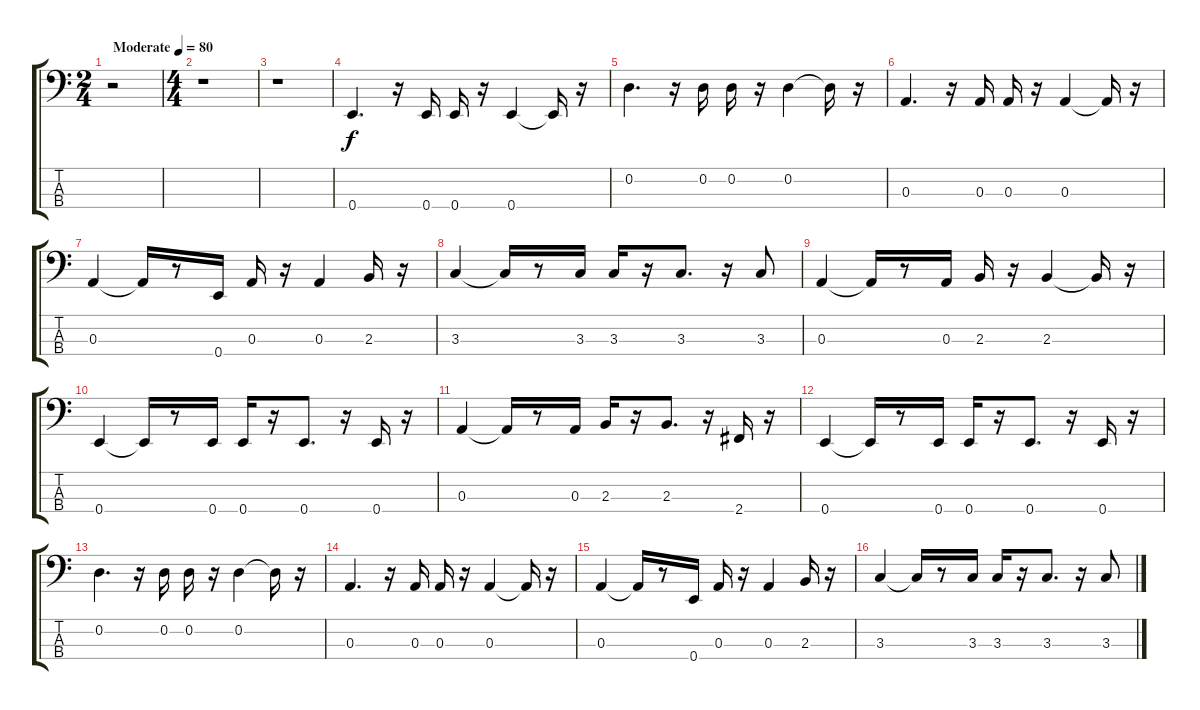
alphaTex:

\track "" {instrument electricbassfinger}
\staff {score tabs}
\tuning (G2 D2 A1 E1) {hide}
\ts (2 4)
\tempo (80 "Moderate")
\clef f4
\ks c
r.2{dy f instrument electricbassfinger} |
\ts (4 4)
r.1 |
r.1 |
0.4.4{d} r.16 0.4.16 0.4.16 r.16 0.4.4 0.4{t}.16 r.16 |
0.2.4{d} r.16 0.2.16 0.2.16 r.16 0.2.4 0.2{t}.16 r.16 |
0.3.4{d} r.16 0.3.16 0.3.16 r.16 0.3.4 0.3{t}.16 r.16 |
0.3.4 0.3{t}.16 r.8 0.4.16 0.3.16 r.16 0.3.4 2.3.16 r.16 |
3.3.4 3.3{t}.16 r.8 3.3.16 3.3.16 r.16 3.3.8{d} r.16 3.3.8 |
0.3.4 0.3{t}.16 r.8 0.3.16 2.3.16 r.16 2.3.4 2.3{t}.16 r.16 |
0.4.4 0.4{t}.16 r.8 0.4.16 0.4.16 r.16 0.4.8{d} r.16 0.4.16 r.16 |
0.3.4 0.3{t}.16 r.8 0.3.16 2.3.16 r.16 2.3.8{d} r.16 2.4.16 r.16 |
0.4.4 0.4{t}.16 r.8 0.4.16 0.4.16 r.16 0.4.8{d} r.16 0.4.16 r.16 |
0.2.4{d} r.16 0.2.16 0.2.16 r.16 0.2.4 0.2{t}.16 r.16 |
0.3.4{d} r.16 0.3.16 0.3.16 r.16 0.3.4 0.3{t}.16 r.16 |
0.3.4 0.3{t}.16 r.8 0.4.16 0.3.16 r.16 0.3.4 2.3.16 r.16 |
3.3.4 3.3{t}.16 r.8 3.3.16 3.3.16 r.16 3.3.8{d} r.16 3.3.8
